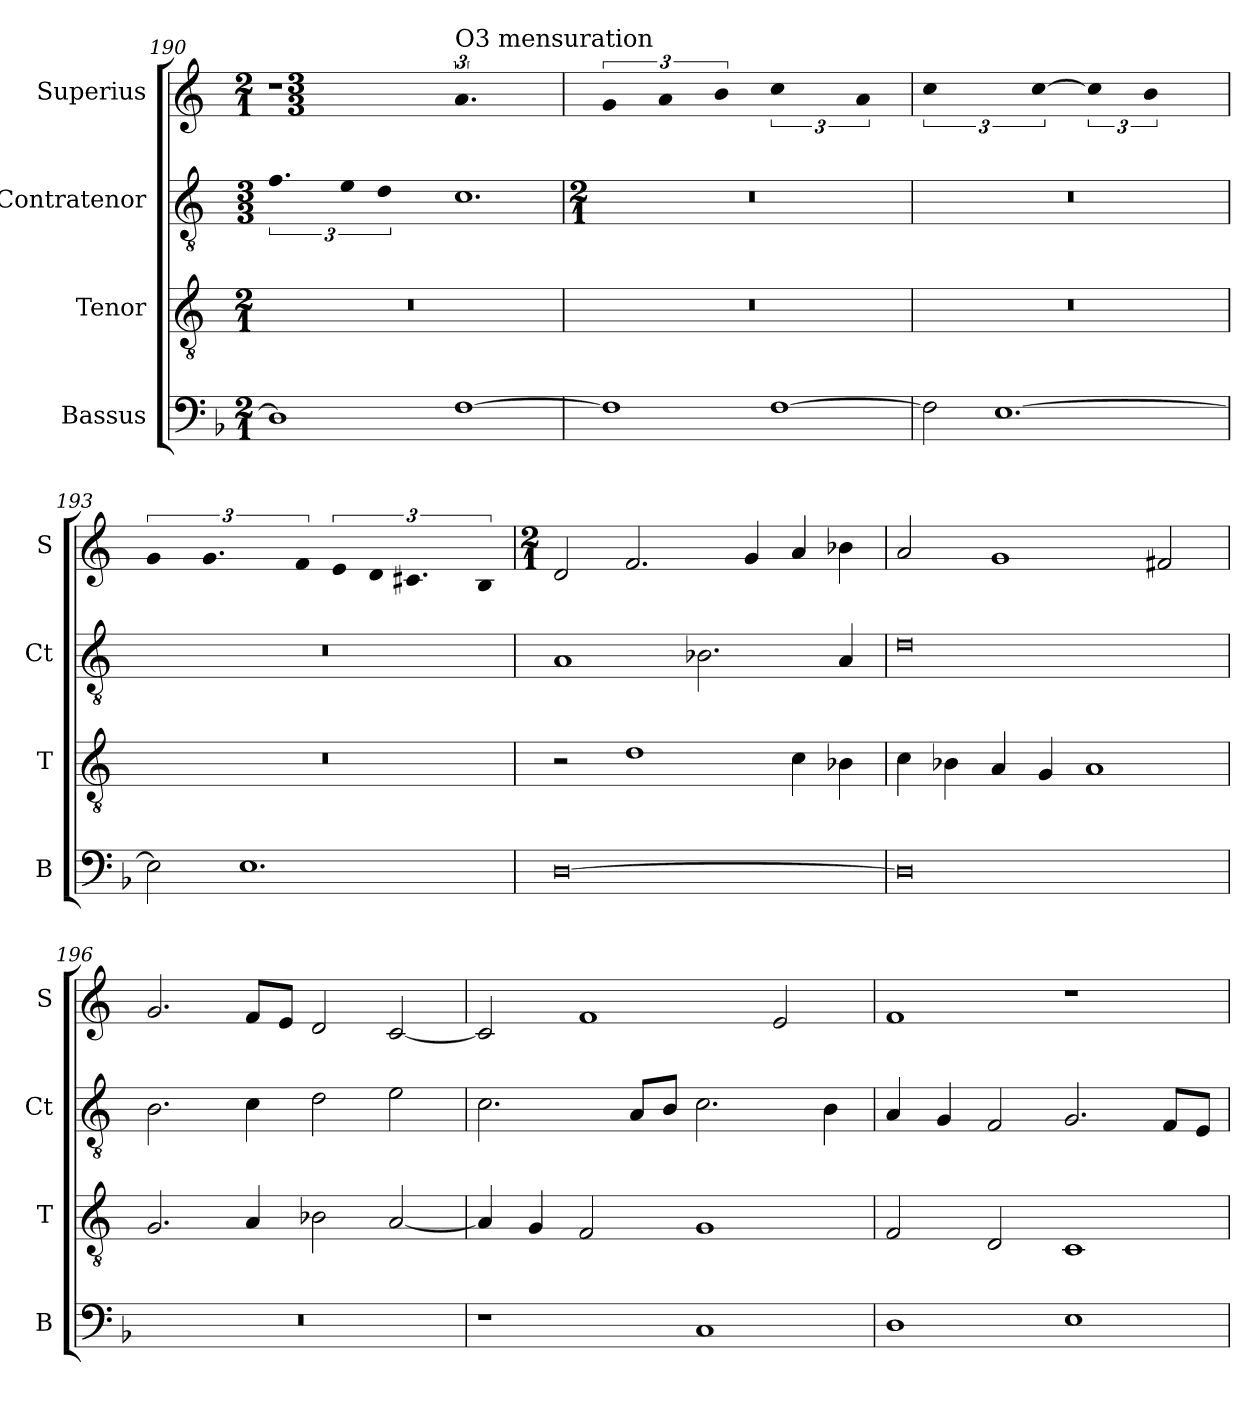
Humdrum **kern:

**kern	**kern	**kern	**kern
*part4	*part3	*part2	*part1
*staff4	*staff3	*staff2	*staff1
*I"Bassus	*I"Tenor	*I"Contratenor	*I"Superius
*I'B	*I'T	*I'Ct	*I'S
*clefF4	*clefGv2	*clefGv2	*clefG2
*k[b-]	*k[]	*k[]	*k[]
*M2/1	*M2/1	*M3/3	*M2/1
=190	=190	=190	=190
!	!	!LO:N:vis=2.	!
1D]	0r	3.f	1r
!	!	!LO:N:vis=4	!
.	.	6e	.
!	!	!LO:N:vis=2	!
.	.	3d	.
*	*	*	*M3/3
!	!	!	!LO:TX:a:t=O3 mensuration
!	!	!LO:N:vis=1.	!LO:N:vis=1.
[1F	.	1c	3%2.a
=191	=191	=191	=191
*	*	*M2/1	*
!	!	!	!LO:N:vis=2
1F]	0r	0r	3g
!	!	!	!LO:N:vis=2
.	.	.	3a
!	!	!	!LO:N:vis=2
.	.	.	3b
!	!	!	!LO:N:vis=1
[1F	.	.	3%2cc
!	!	!	!LO:N:vis=2
.	.	.	3a
=192	=192	=192	=192
!	!	!	!LO:N:vis=1
2F]	0r	0r	3%2cc
[1.E	.	.	.
!	!	!	!LO:N:vis=2
.	.	.	[3cc
!	!	!	!LO:N:vis=2
.	.	.	3cc]
!	!	!	!LO:N:vis=1
.	.	.	3%2b
=193	=193	=193	=193
!	!	!	!LO:N:vis=2
2E]	0r	0r	3g
!	!	!	!LO:N:vis=2.
.	.	.	3.g
1.E	.	.	.
!	!	!	!LO:N:vis=4
.	.	.	6f
!	!	!	!LO:N:vis=4
.	.	.	6e
!	!	!	!LO:N:vis=4
.	.	.	6d
!	!	!	!LO:N:vis=2.
.	.	.	3.c#X
!	!	!	!LO:N:vis=4
.	.	.	6B
=194	=194	=194	=194
*	*	*	*M2/1
[0D	2r	1A	2d
.	1d	.	2.f
.	.	2.B-X	.
.	.	.	4g
.	4c	.	4a
.	4B-X	4A	4b-X
=195	=195	=195	=195
0D]	4c	0d	2a
.	4B-X	.	.
.	4A	.	1g
.	4G	.	.
.	1A	.	.
.	.	.	2f#X
=196	=196	=196	=196
0r	2.G	2.B	2.g
.	4A	4c	8fL
.	.	.	8eJ
.	2B-X	2d	2d
.	[2A	2e	[2c
=197	=197	=197	=197
1r	4A]	2.c	2c]
.	4G	.	.
.	2F	.	1f
.	.	8AL	.
.	.	8BJ	.
1C	1G	2.c	.
.	.	.	2e
.	.	4B	.
=198	=198	=198	=198
1D	2F	4A	1f
.	.	4G	.
.	2D	2F	.
1E	1C	2.G	1r
.	.	8FL	.
.	.	8EJ	.
=	=	=	=
*-	*-	*-	*-
